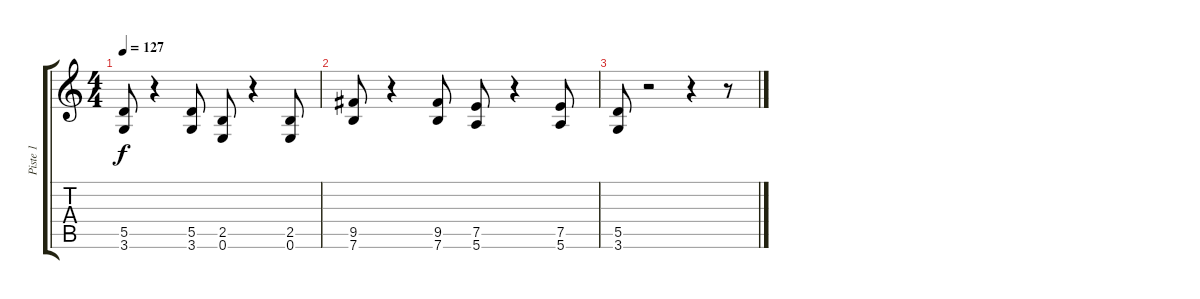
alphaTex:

\track ("Piste 1" "Piste 1") {instrument distortionguitar}
\staff {score tabs}
\tuning (E4 B3 G3 D3 A2 E2) {hide}
\ts (4 4)
\tempo 127
\clef g2
\ks c
(5.5 3.6).8{dy f} r.4 (5.5 3.6).8 (2.5 0.6).8 r.4 (2.5 0.6).8 |
(9.5 7.6).8 r.4 (9.5 7.6).8 (7.5 5.6).8 r.4 (7.5 5.6).8 |
(5.5 3.6).8 r.2 r.4 r.8
